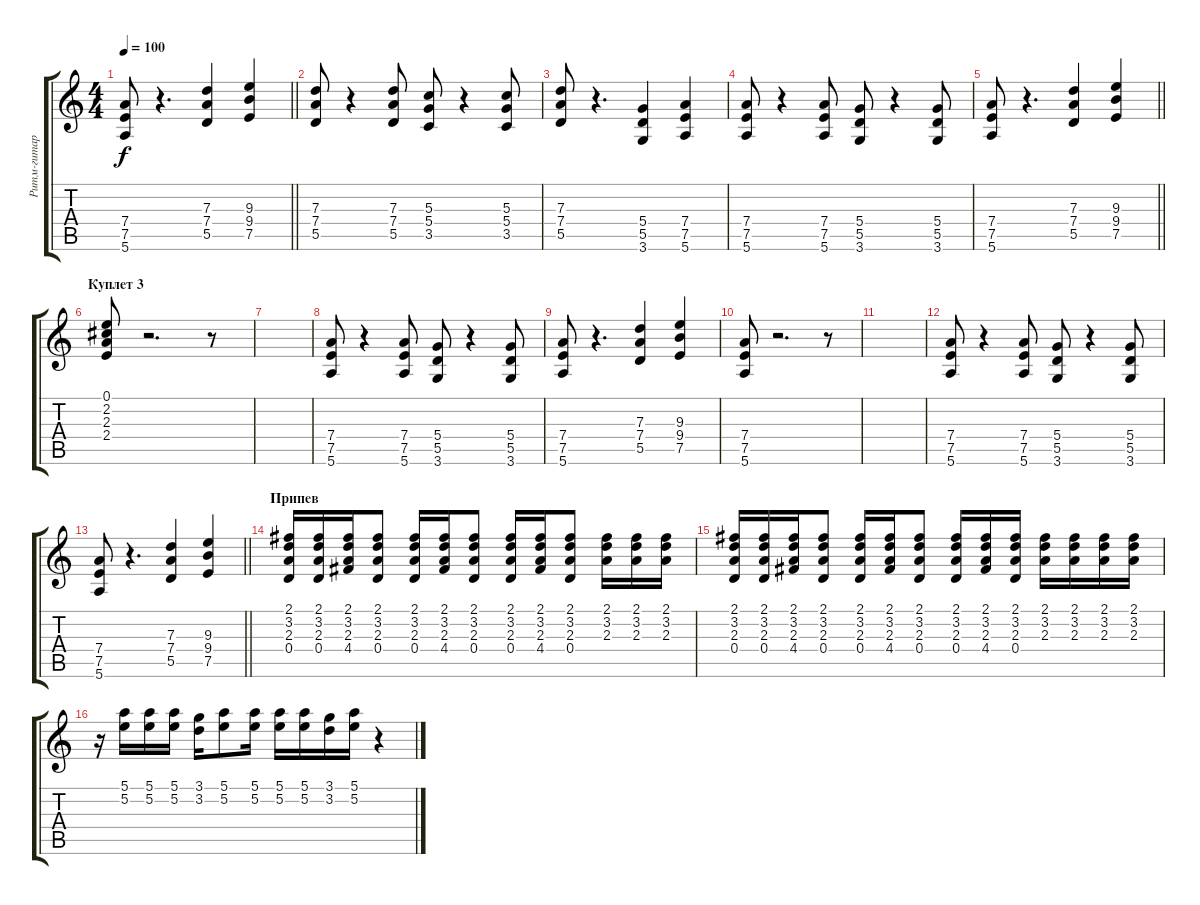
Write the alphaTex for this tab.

\track ("Ритм-гитара" "Ритм-гитар") {instrument overdrivenguitar}
\staff {score tabs}
\tuning (E4 B3 G3 D3 A2 E2) {hide}
\ts (4 4)
\tempo 100
\clef g2
\barLineRight lightlight
\ks c
(7.4 7.5 5.6).8{dy f} r.4{d} (7.3 7.4 5.5).4 (9.3 9.4 7.5).4 |
(7.3 7.4 5.5).8 r.4 (7.3 7.4 5.5).8 (5.3 5.4 3.5).8 r.4 (5.3 5.4 3.5).8 |
(7.3 7.4 5.5).8 r.4{d} (5.4 5.5 3.6).4 (7.4 7.5 5.6).4 |
(7.4 7.5 5.6).8 r.4 (7.4 7.5 5.6).8 (5.4 5.5 3.6).8 r.4 (5.4 5.5 3.6).8 |
\barLineRight lightlight
(7.4 7.5 5.6).8 r.4{d} (7.3 7.4 5.5).4 (9.3 9.4 7.5).4 |
\section ("" "Куплет 3")
(0.1 2.2 2.3 2.4).8 r.2{d} r.8 |
|
(7.4 7.5 5.6).8 r.4 (7.4 7.5 5.6).8 (5.4 5.5 3.6).8 r.4 (5.4 5.5 3.6).8 |
(7.4 7.5 5.6).8 r.4{d} (7.3 7.4 5.5).4 (9.3 9.4 7.5).4 |
(7.4 7.5 5.6).8 r.2{d} r.8 |
|
(7.4 7.5 5.6).8 r.4 (7.4 7.5 5.6).8 (5.4 5.5 3.6).8 r.4 (5.4 5.5 3.6).8 |
\barLineRight lightlight
(7.4 7.5 5.6).8 r.4{d} (7.3 7.4 5.5).4 (9.3 9.4 7.5).4 |
\section ("" "Припев")
(2.1 3.2 2.3 0.4).16 (2.1 3.2 2.3 0.4).16 (2.1 3.2 2.3 4.4).16 (2.1 3.2 2.3 0.4).8 (2.1 3.2 2.3 0.4).16 (2.1 3.2 2.3 4.4).16 (2.1 3.2 2.3 0.4).8 (2.1 3.2 2.3 0.4).16 (2.1 3.2 2.3 4.4).16 (2.1 3.2 2.3 0.4).8 (2.1 3.2 2.3).16 (2.1 3.2 2.3).16 (2.1 3.2 2.3).16 |
(2.1 3.2 2.3 0.4).16 (2.1 3.2 2.3 0.4).16 (2.1 3.2 2.3 4.4).16 (2.1 3.2 2.3 0.4).8 (2.1 3.2 2.3 0.4).16 (2.1 3.2 2.3 4.4).16 (2.1 3.2 2.3 0.4).8 (2.1 3.2 2.3 0.4).16 (2.1 3.2 2.3 4.4).16 (2.1 3.2 2.3 0.4).16 (2.1 3.2 2.3).16 (2.1 3.2 2.3).16 (2.1 3.2 2.3).16 (2.1 3.2 2.3).16 |
r.16 (5.1 5.2).16 (5.1 5.2).16 (5.1 5.2).16 (3.1 3.2).16 (5.1 5.2).8 (5.1 5.2).16 (5.1 5.2).16 (5.1 5.2).16 (3.1 3.2).16 (5.1 5.2).16 r.4
